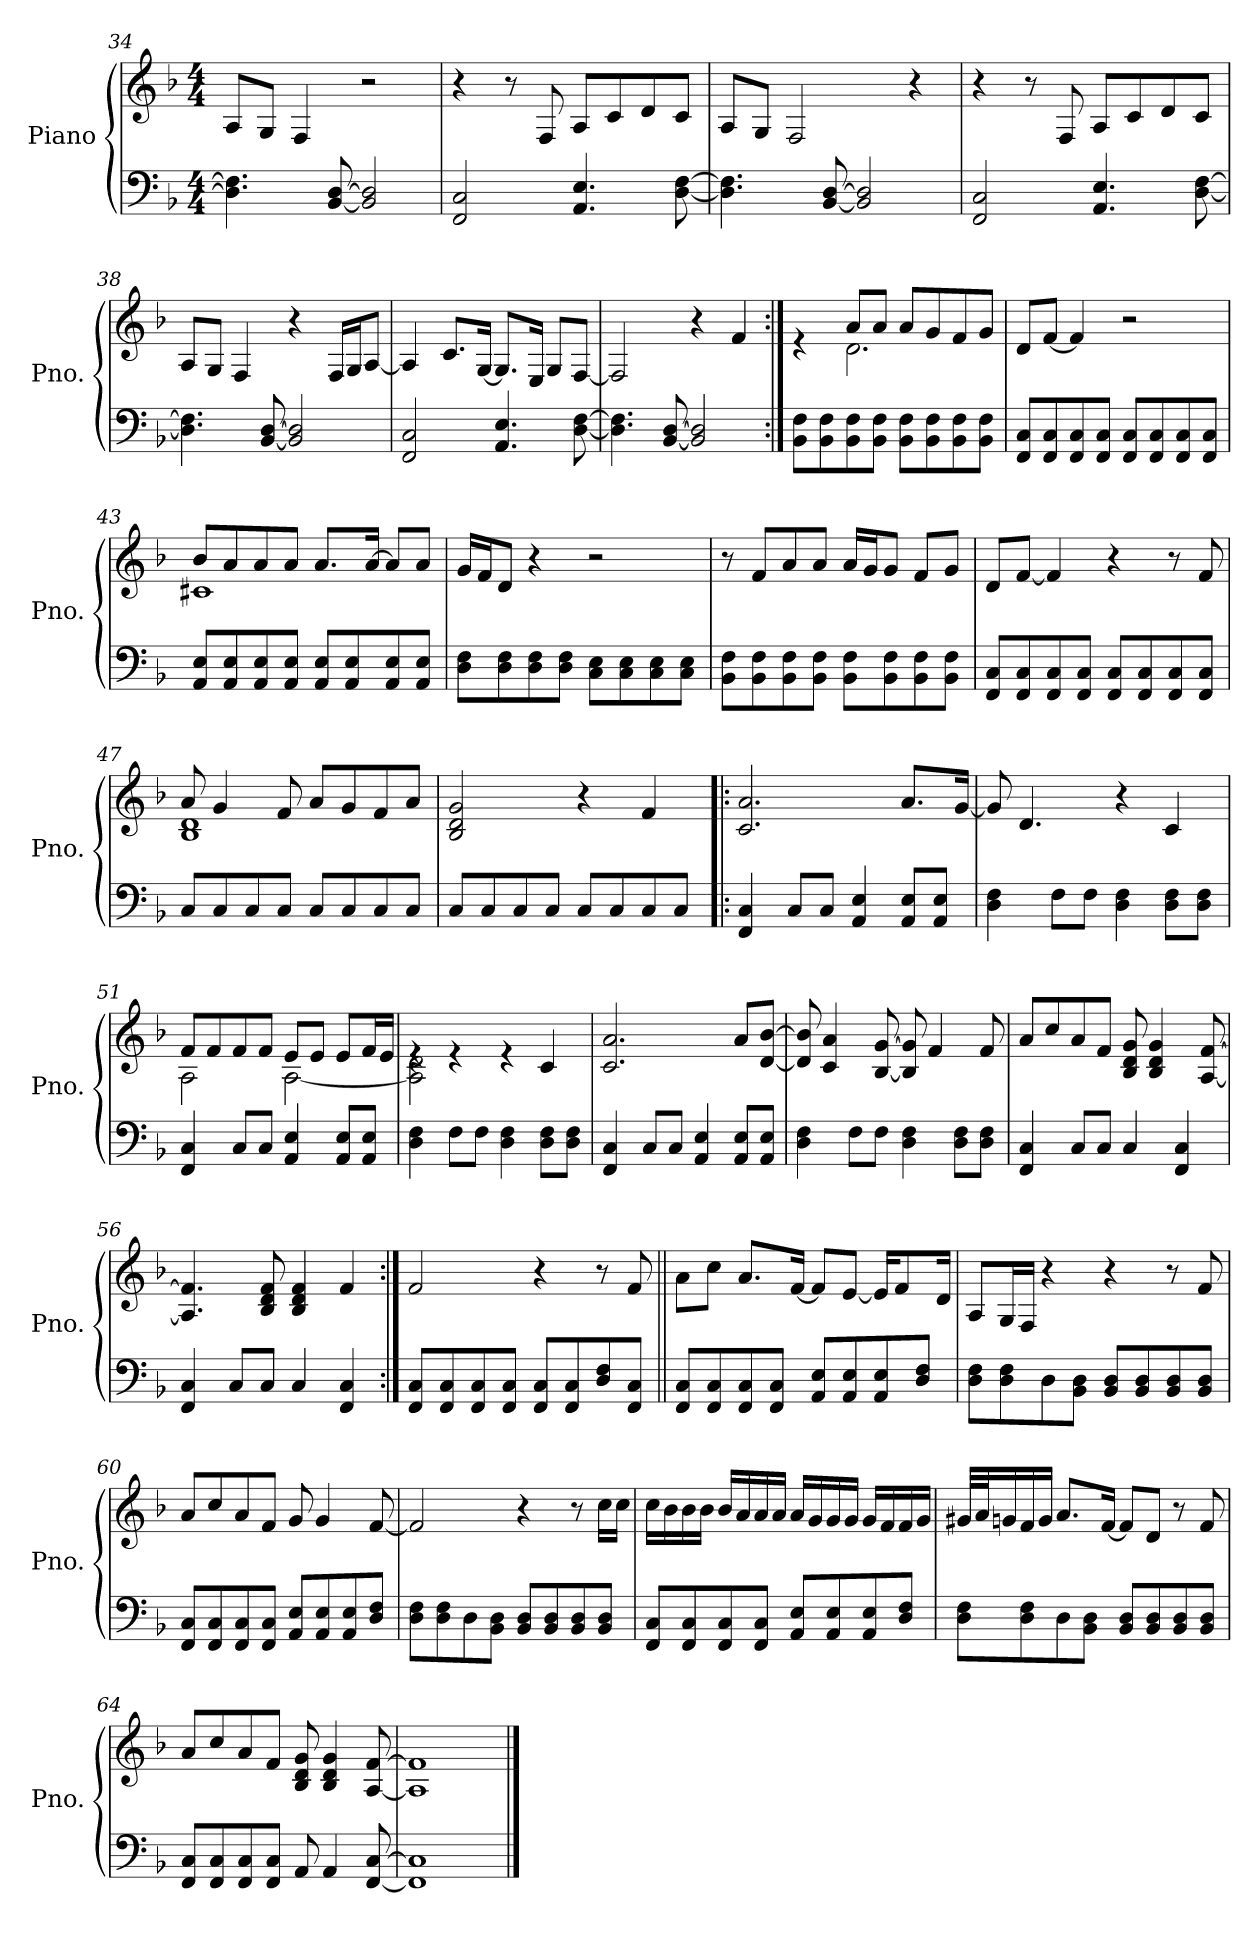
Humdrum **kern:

**kern	**kern
*part1	*part1
*staff2	*staff1
*I"Piano	*
*I'Pno.	*
*clefF4	*clefG2
*k[b-]	*k[b-]
*M4/4	*M4/4
=34	=34
4.D\] 4.F\]	8A/L
.	8G/J
.	4F/
[8BB-/ [8D/	.
2BB-/] 2D/]	2r
!!LO:LB:g=z
=35	=35
2FF/ 2C/	4r
.	8r
.	8F/
4.AA/ 4.E/	8A/L
.	8c/
.	8d/
[8D\ [8F\	8c/J
=36	=36
4.D\] 4.F\]	8A/L
.	8G/J
.	2F/
[8BB-/ [8D/	.
2BB-/] 2D/]	.
.	4r
=37	=37
2FF/ 2C/	4r
.	8r
.	8F/
4.AA/ 4.E/	8A/L
.	8c/
.	8d/
[8D\ [8F\	8c/J
=38	=38
4.D\] 4.F\]	8A/L
.	8G/J
.	4F/
[8BB-/ [8D/	.
2BB-/] 2D/]	4r
.	16F/LL
.	16G/J
.	[8A/J
=39	=39
2FF/ 2C/	4A/]
.	8.c/L
.	[16G/Jk
4.AA/ 4.E/	8.G/L]
.	16E/Jk
.	8G/L
[8D\ [8F\	[8F/J
!!LO:LB:g=z
=40	=40
4.D\] 4.F\]	2F/]
[8BB-/ [8D/	.
2BB-/] 2D/]	4r
.	4f/
=41:|!	=41:|!
*	*^
8BB-\ 8F\L	4re	4ryy
8BB-\ 8F\	.	.
8BB-\ 8F\	8a/L	2.d\
8BB-\ 8F\J	8a/J	.
8BB-\ 8F\L	8a/L	.
8BB-\ 8F\	8g/	.
8BB-\ 8F\	8f/	.
8BB-\ 8F\J	8g/J	.
*	*v	*v
=42	=42
8FF/ 8C/L	8d/L
8FF/ 8C/	[8f/J
8FF/ 8C/	4f/]
8FF/ 8C/J	.
8FF/ 8C/L	2r
8FF/ 8C/	.
8FF/ 8C/	.
8FF/ 8C/J	.
=43	=43
*	*^
8AA/ 8E/L	8b-/L	1c#X
8AA/ 8E/	8a/	.
8AA/ 8E/	8a/	.
8AA/ 8E/J	8a/J	.
8AA/ 8E/L	8.a/L	.
8AA/ 8E/	.	.
.	[16a/Jk	.
8AA/ 8E/	8a/L]	.
8AA/ 8E/J	8a/J	.
*	*v	*v
=44	=44
8D\ 8F\L	16g/LL
.	16f/J
8D\ 8F\	8d/J
8D\ 8F\	4r
8D\ 8F\J	.
8C\ 8E\L	2r
8C\ 8E\	.
8C\ 8E\	.
8C\ 8E\J	.
!!LO:LB:g=z
=45	=45
8BB-\ 8F\L	8r
8BB-\ 8F\	8f/L
8BB-\ 8F\	8a/
8BB-\ 8F\J	8a/J
8BB-\ 8F\L	16a/LL
.	16g/J
8BB-\ 8F\	8g/J
8BB-\ 8F\	8f/L
8BB-\ 8F\J	8g/J
=46	=46
8FF/ 8C/L	8d/L
8FF/ 8C/	[8f/J
8FF/ 8C/	4f/]
8FF/ 8C/J	.
8FF/ 8C/L	4r
8FF/ 8C/	.
8FF/ 8C/	8r
8FF/ 8C/J	8f/
=47	=47
*	*^
8C/L	8a/	1B- 1d
8C/	4g/	.
8C/	.	.
8C/J	8f/	.
8C/L	8a/L	.
8C/	8g/	.
8C/	8f/	.
8C/J	8a/J	.
*	*v	*v
=48	=48
8C/L	2B-/ 2d/ 2g/
8C/	.
8C/	.
8C/J	.
8C/L	4r
8C/	.
8C/	4f/
8C/J	.
=49!|:	=49!|:
4FF/ 4C/	2.c/ 2.a/
8C/L	.
8C/J	.
4AA/ 4E/	.
8AA/ 8E/L	8.a/L
8AA/ 8E/J	.
.	[16g/Jk
!!LO:PB:g=z
=50	=50
4D\ 4F\	8g/]
.	4.d/
8F\L	.
8F\J	.
4D\ 4F\	4r
8D\ 8F\L	4c/
8D\ 8F\J	.
=51	=51
*	*^
4FF/ 4C/	8f/L	2A\
.	8f/	.
8C/L	8f/	.
8C/J	8f/J	.
4AA/ 4E/	8e/L	[2A\
.	8e/J	.
8AA/ 8E/L	8e/L	.
8AA/ 8E/J	16f/L	.
.	16e/JJ	.
=52	=52	=52
4D\ 4F\	4re	2A\] 2d\
8F\L	4re	.
8F\J	.	.
4D\ 4F\	4re	2ryy
8D\ 8F\L	4c/	.
8D\ 8F\J	.	.
*	*v	*v
=53	=53
4FF/ 4C/	2.c/ 2.a/
8C/L	.
8C/J	.
4AA/ 4E/	.
8AA/ 8E/L	8a/L
8AA/ 8E/J	[8d/ [8b-/J
=54	=54
4D\ 4F\	8d/] 8b-/]
.	4c/ 4a/
8F\L	.
8F\J	[8B-/ [8g/
4D\ 4F\	8B-/] 8g/]
.	4f/
8D\ 8F\L	.
8D\ 8F\J	8f/
!!LO:LB:g=z
=55	=55
4FF/ 4C/	8a/L
.	8cc/
8C/L	8a/
8C/J	8f/J
4C/	8B-/ 8d/ 8g/
.	4B-/ 4d/ 4g/
4FF/ 4C/	.
.	[8A/ [8f/
=56	=56
4FF/ 4C/	4.A/] 4.f/]
8C/L	.
8C/J	8B-/ 8d/ 8f/
4C/	4B-/ 4d/ 4f/
4FF/ 4C/	4f/
=57:|!	=57:|!
8FF/ 8C/L	2f/
8FF/ 8C/	.
8FF/ 8C/	.
8FF/ 8C/J	.
8FF/ 8C/L	4r
8FF/ 8C/	.
8D/ 8F/	8r
8FF/ 8C/J	8f/
=58||	=58||
8FF/ 8C/L	8a\L
8FF/ 8C/	8cc\J
8FF/ 8C/	8.a/L
8FF/ 8C/J	.
.	[16f/Jk
8AA/ 8E/L	8f/L]
8AA/ 8E/	[8e/J
8AA/ 8E/	16e/KL]
.	8f/
8D/ 8F/J	.
.	16d/Jk
=59	=59
8D\ 8F\L	8A/L
8D\ 8F\	16G/L
.	16F/JJ
8D\	4r
8BB-\ 8D\J	.
8BB-/ 8D/L	4r
8BB-/ 8D/	.
8BB-/ 8D/	8r
8BB-/ 8D/J	8f/
!!LO:LB:g=z
=60	=60
8FF/ 8C/L	8a/L
8FF/ 8C/	8cc/
8FF/ 8C/	8a/
8FF/ 8C/J	8f/J
8AA/ 8E/L	8g/
8AA/ 8E/	4g/
8AA/ 8E/	.
8D/ 8F/J	[8f/
=61	=61
8D\ 8F\L	2f/]
8D\ 8F\	.
8D\	.
8BB-\ 8D\J	.
8BB-/ 8D/L	4r
8BB-/ 8D/	.
8BB-/ 8D/	8r
8BB-/ 8D/J	16cc\LL
.	16cc\JJ
=62	=62
8FF/ 8C/L	16cc\LL
.	16b-\
8FF/ 8C/	16b-\
.	16b-\JJ
8FF/ 8C/	16b-/LL
.	16a/
8FF/ 8C/J	16a/
.	16a/JJ
8AA/ 8E/L	16a/LL
.	16g/
8AA/ 8E/	16g/
.	16g/JJ
8AA/ 8E/	16g/LL
.	16f/
8D/ 8F/J	16f/
.	16g/JJ
=63	=63
8D\ 8F\L	32g#X/LLL
.	32a/J
.	16gn/
8D\ 8F\	16f/
.	16g/JJ
8D\	8.a/L
8BB-\ 8D\J	.
.	[16f/Jk
8BB-/ 8D/L	8f/L]
8BB-/ 8D/	8d/J
8BB-/ 8D/	8r
8BB-/ 8D/J	8f/
!!LO:LB:g=z
=64	=64
8FF/ 8C/L	8a/L
8FF/ 8C/	8cc/
8FF/ 8C/	8a/
8FF/ 8C/J	8f/J
8AA/	8B-/ 8d/ 8g/
4AA/	4B-/ 4d/ 4g/
[8FF/ [8C/	[8A/ [8f/
=65	=65
1FF] 1C]	1A] 1f]
==	==
*-	*-
